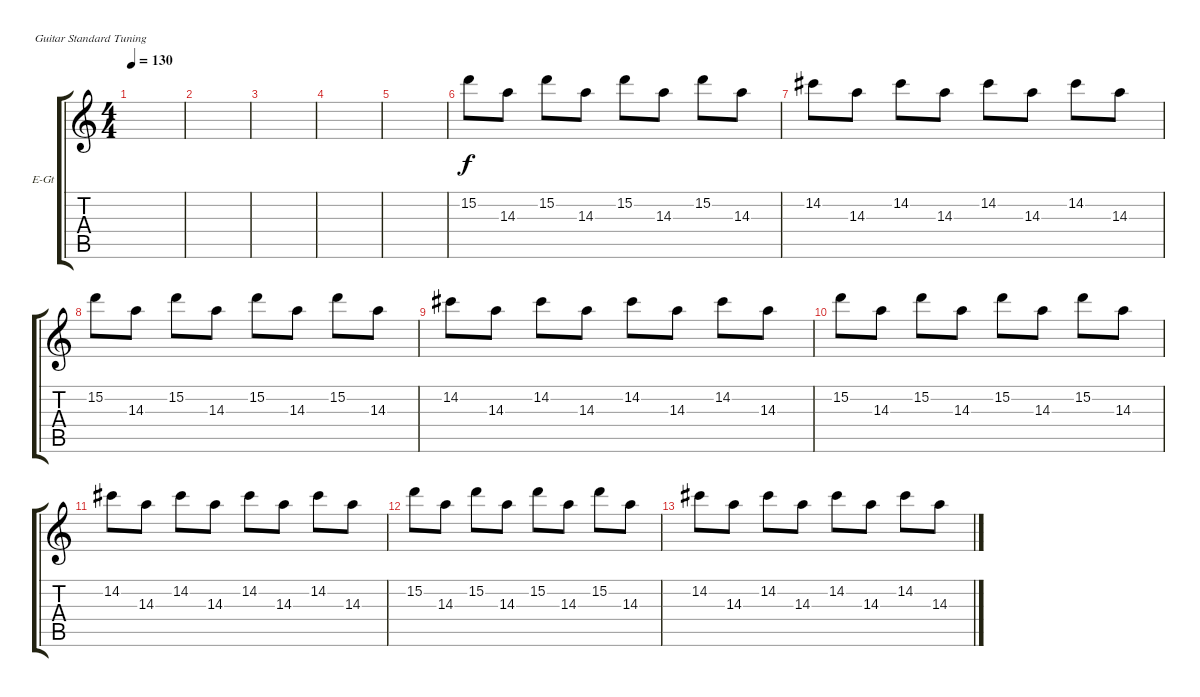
\defaultSystemsLayout 4
\bracketExtendMode groupsimilarinstruments
\firstSystemTrackNameOrientation horizontal
\otherSystemsTrackNameOrientation horizontal
\track ("Electric Guitar" "E-Gt") {instrument overdrivenguitar}
\staff {score tabs}
\tuning (E4 B3 G3 D3 A2 E2)
\ts (4 4)
\tempo 130
\clef g2
\scale
0.333333
\ks c
|
\scale
0.333333 |
\scale
0.333333 |
\scale
0.333333 |
\scale
0.333333 |
\scale
0.333333 15.2.8 14.3.8 15.2.8 14.3.8 15.2.8 14.3.8 15.2.8 14.3.8 |
\scale
0.333333 14.2.8 14.3.8 14.2.8 14.3.8 14.2.8 14.3.8 14.2.8 14.3.8 |
\scale
0.333333 15.2.8 14.3.8 15.2.8 14.3.8 15.2.8 14.3.8 15.2.8 14.3.8 |
\scale
0.333333 14.2.8 14.3.8 14.2.8 14.3.8 14.2.8 14.3.8 14.2.8 14.3.8 |
\scale
0.333333 15.2.8 14.3.8 15.2.8 14.3.8 15.2.8 14.3.8 15.2.8 14.3.8 |
\scale
0.333333 14.2.8 14.3.8 14.2.8 14.3.8 14.2.8 14.3.8 14.2.8 14.3.8 |
\scale
0.333333 15.2.8 14.3.8 15.2.8 14.3.8 15.2.8 14.3.8 15.2.8 14.3.8 |
\scale
0.333333 14.2.8 14.3.8 14.2.8 14.3.8 14.2.8 14.3.8 14.2.8 14.3.8 |
\scale
0.333333 |
\scale
0.333333 |
\scale
0.333333
